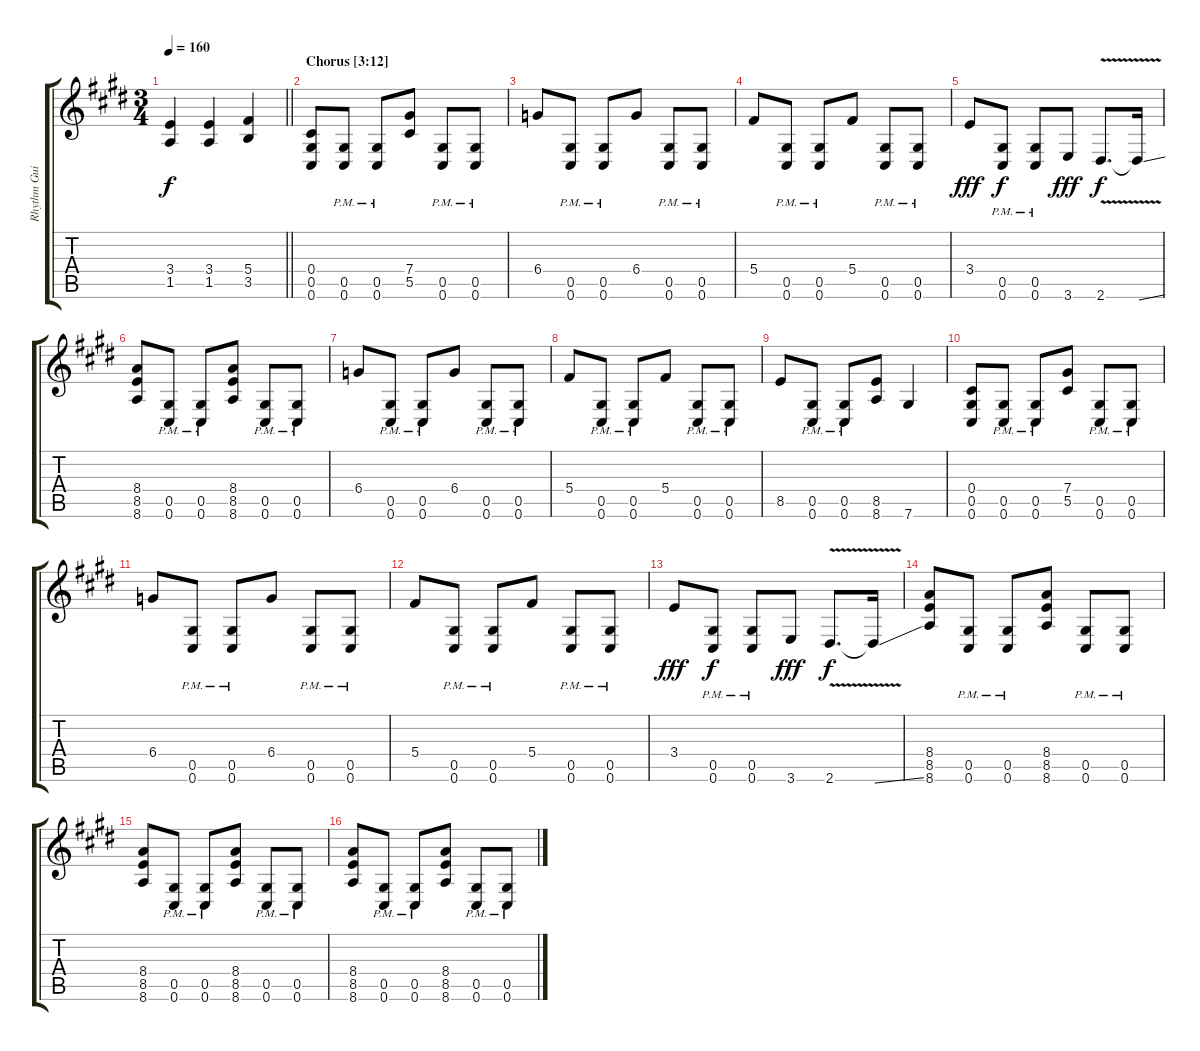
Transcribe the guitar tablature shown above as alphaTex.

\track ("Rhythm Guitar I" "Rhythm Gui") {instrument distortionguitar}
\staff {score tabs}
\tuning (Eb4 Bb3 Gb3 Db3 Ab2 Db2) {hide}
\ts (3 4)
\tempo 160
\clef g2
\barLineRight lightlight
\ks c#minor
(3.4 1.5).4{dy f} (3.4 1.5).4 (5.4 3.5).4 |
\section ("" "Chorus [3:12]")
(0.4 0.5 0.6).8 (0.5{pm} 0.6{pm}).8 (0.5{pm} 0.6{pm}).8 (7.4 5.5).8 (0.5{pm} 0.6{pm}).8 (0.5{pm} 0.6{pm}).8 |
6.4.8 (0.5{pm} 0.6{pm}).8 (0.5{pm} 0.6{pm}).8 6.4.8 (0.5{pm} 0.6{pm}).8 (0.5{pm} 0.6{pm}).8 |
5.4.8 (0.5{pm} 0.6{pm}).8 (0.5{pm} 0.6{pm}).8 5.4.8 (0.5{pm} 0.6{pm}).8 (0.5{pm} 0.6{pm}).8 |
3.4.8{dy fff} (0.5{pm} 0.6{pm}).8{dy f} (0.5{pm} 0.6{pm}).8 3.6.8{dy fff} 2.6{v}.8{d dy f} 2.6{ss t}.16 |
(8.4 8.5 8.6).8 (0.5{pm} 0.6{pm}).8 (0.5{pm} 0.6{pm}).8 (8.4 8.5 8.6).8 (0.5{pm} 0.6{pm}).8 (0.5{pm} 0.6{pm}).8 |
6.4.8 (0.5{pm} 0.6{pm}).8 (0.5{pm} 0.6{pm}).8 6.4.8 (0.5{pm} 0.6{pm}).8 (0.5{pm} 0.6{pm}).8 |
5.4.8 (0.5{pm} 0.6{pm}).8 (0.5{pm} 0.6{pm}).8 5.4.8 (0.5{pm} 0.6{pm}).8 (0.5{pm} 0.6{pm}).8 |
8.5.8 (0.5{pm} 0.6{pm}).8 (0.5{pm} 0.6{pm}).8 (8.5 8.6).8 7.6.4 |
(0.4 0.5 0.6).8 (0.5{pm} 0.6{pm}).8 (0.5{pm} 0.6{pm}).8 (7.4 5.5).8 (0.5{pm} 0.6{pm}).8 (0.5{pm} 0.6{pm}).8 |
6.4.8 (0.5{pm} 0.6{pm}).8 (0.5{pm} 0.6{pm}).8 6.4.8 (0.5{pm} 0.6{pm}).8 (0.5{pm} 0.6{pm}).8 |
5.4.8 (0.5{pm} 0.6{pm}).8 (0.5{pm} 0.6{pm}).8 5.4.8 (0.5{pm} 0.6{pm}).8 (0.5{pm} 0.6{pm}).8 |
3.4.8{dy fff} (0.5{pm} 0.6{pm}).8{dy f} (0.5{pm} 0.6{pm}).8 3.6.8{dy fff} 2.6{v}.8{d dy f} 2.6{ss t}.16 |
(8.4 8.5 8.6).8 (0.5{pm} 0.6{pm}).8 (0.5{pm} 0.6{pm}).8 (8.4 8.5 8.6).8 (0.5{pm} 0.6{pm}).8 (0.5{pm} 0.6{pm}).8 |
(8.4 8.5 8.6).8 (0.5{pm} 0.6{pm}).8 (0.5{pm} 0.6{pm}).8 (8.4 8.5 8.6).8 (0.5{pm} 0.6{pm}).8 (0.5{pm} 0.6{pm}).8 |
(8.4 8.5 8.6).8 (0.5{pm} 0.6{pm}).8 (0.5{pm} 0.6{pm}).8 (8.4 8.5 8.6).8 (0.5{pm} 0.6{pm}).8 (0.5{pm} 0.6{pm}).8
